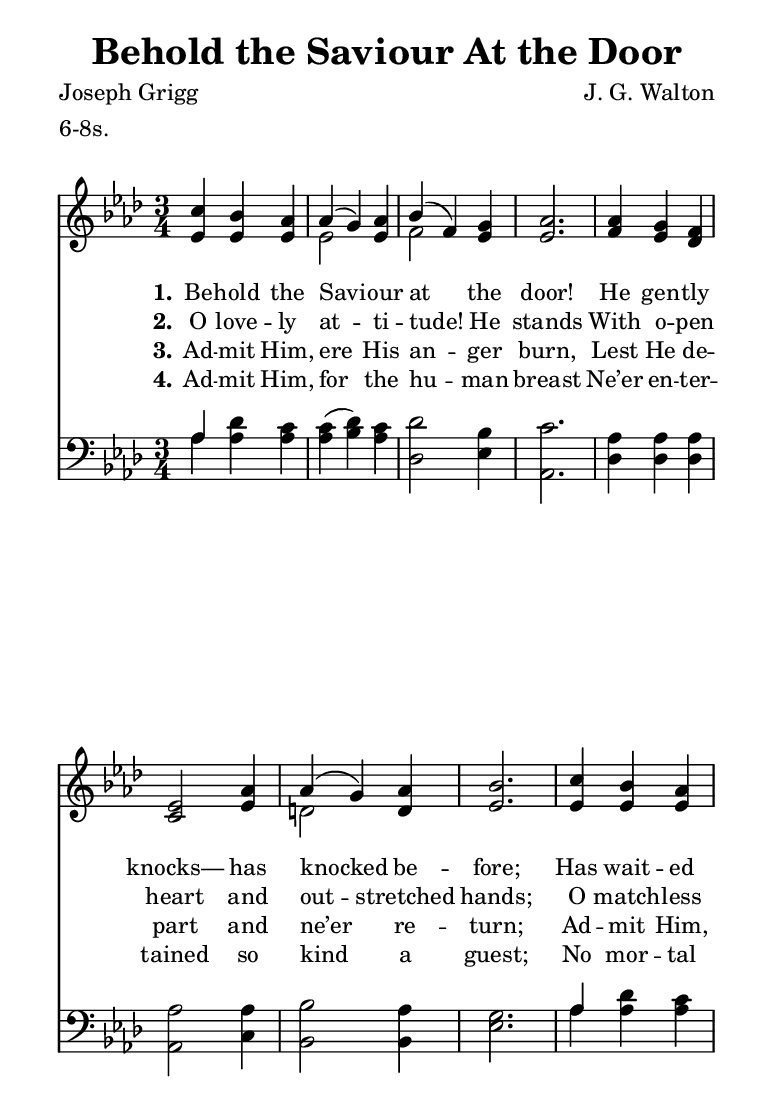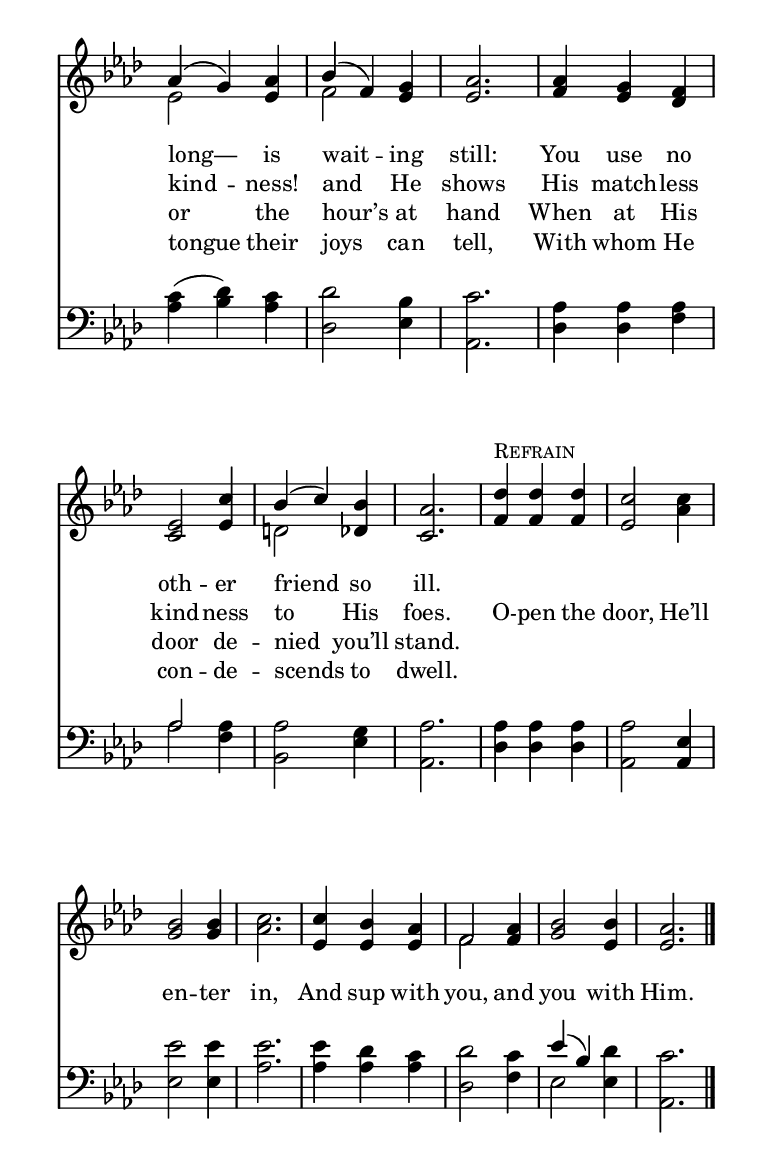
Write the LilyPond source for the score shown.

\include "common/global.ily"
\paper {
  \include "common/paper.ily"
  system-count = #(cond (is-eogsized 4) (#t #f))
}

\header{
  hymnnumber = "4"
  title = "Behold the Saviour At the Door"
  tunename = "St. Catherine"
  meter = "6-8s."
  poet = "Joseph Grigg"
  composer = "J. G. Walton"
  %copyright = ""
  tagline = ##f
}

patternA = { c4 c4 c4 | c4( c4) c4 | c4( c4) c4 | c2. \break } % Soprano 1
patternB = { c4 c4 c4 | c2      c4 | c4( c4) c4 | c2. \break } % Soprano 2
patternC = { c4 c4 c4 | c2      c4 | c2      c4 | c2. \break } % Alto 1 & Tenor / Bass 2
patternD = { c4 c4 c4 | c2      c4 | c2      c4 | c2. \break } % Alto 2
patternE = { c4 c4 c4 | c4( c4) c4 | c2      c4 | c2. \break } % Tenor / Bass 1

patternR = { c4 c4 c4 | c2      c4 | c2      c4 | c2. \break } % Soprano / Alto / Bass Refrain
patternS = { c4 c4 c4 | c2      c4 | c4( c4) c4 | c2. \break } % Tenor Refrain

global = {
  \include "common/overrides.ily"
  \override Staff.TimeSignature.style = #'numbered \time 3/4
  \once \override Score.MetronomeMark.transparent = ##t
  \tempo 4 = 96
  \key aes \major
  \autoBeamOff
}

notesSoprano = {
\global
\relative c'' {

  \changePitch \patternA { c bes aes   | aes g aes | bes f g   | aes }
  \changePitch \patternB { aes g f     | ees aes   | aes g aes | bes }
  \changePitch \patternA { c bes aes   | aes g aes | bes f g   | aes }
  \changePitch \patternB { aes g f     | ees c'    | bes c bes | aes }

  << s^\markup { \small \caps "Refrain" }
  \changePitch \patternR { des des des | c c       | bes bes   | c   } >>
  \changePitch \patternR { c bes aes   | f aes     | bes bes   | aes }
  \bar "|."

}
}

notesAlto = {
\global
\relative e' {

  \changePitch \patternC { ees ees ees | ees ees | f ees | ees }
  \changePitch \patternD { f ees des   | c ees   | d d   | ees }
  \changePitch \patternC { ees ees ees | ees ees | f ees | ees }
  \changePitch \patternD { f ees des   | c ees   | d des | c   }

  \changePitch \patternR { f f f       | ees aes | g g   | aes }
  \changePitch \patternR { ees ees ees | f f     | g ees | ees }

}
}

notesTenor = {
\global
\relative a {

  \changePitch \patternE { aes des c   | c des c | des bes     | c   }
  \changePitch \patternC { aes aes aes | aes aes | bes aes     | g   }
  \changePitch \patternE { aes des c   | c des c | des bes     | c   }
  \changePitch \patternC { aes aes aes | aes aes | aes g       | aes }

  \changePitch \patternR { aes aes aes | aes ees | ees' ees    | ees }
  \changePitch \patternS { ees des c   | des c   | ees bes des | c   }

}
}

notesBass = {
\global
\relative f {

  \changePitch \patternE { aes aes aes | aes bes aes | des, ees | aes, }
  \changePitch \patternC { des des des | aes c       | bes bes  | ees  }
  \changePitch \patternE { aes aes aes | aes bes aes | des, ees | aes, }
  \changePitch \patternC { des des f   | aes f       | bes, ees | aes, }

  \changePitch \patternR { des des des | aes aes     | ees' ees | aes  }
  \changePitch \patternR { aes aes aes | des, f      | ees ees  | aes, }

}
}

Refrain = \lyricmode {

  O -- pen the door, He’ll en -- ter in,
  And sup with you, and you with Him.

}

wordsA = \lyricmode {
\set stanza = "1."

  Be -- hold the Sav -- iour at the door!
  He gen -- tly knocks— has knocked be -- fore;
  Has wait -- ed long— is wait -- ing still:
  You use no oth -- er friend so ill.

}

wordsB = \lyricmode {
\set stanza = "2."

  O love -- ly at -- ti -- tude! He stands
  With o -- pen heart and out -- stretched hands;
  O match -- less kind -- ness! and He shows
  His match -- less kind -- ness to His foes.
  \Refrain
}

wordsC = \lyricmode {
\set stanza = "3."

  Ad -- mit Him, ere His an -- ger burn,
  Lest He de -- part and ne’er re -- turn;
  Ad -- mit Him, or the hour’s at hand
  When at His door de -- nied you’ll stand.

}

wordsD = \lyricmode {
\set stanza = "4."

  Ad -- mit Him, for the hu -- man breast
  Ne’er en -- ter -- tained so kind a guest;
  No mor -- tal tongue their joys can tell,
  With whom He con -- de -- scends to dwell.

}


\score {
  \context ChoirStaff <<
    \context Staff = upper <<
      \set Staff.autoBeaming = ##f
      \set ChoirStaff.systemStartDelimiter = #'SystemStartBar
      \set ChoirStaff.printPartCombineTexts = ##f
      \partcombine #'(2 . 9) \notesSoprano \notesAlto
      \context NullVoice = sopranos { \voiceOne << \notesSoprano >> }
      \context NullVoice = altos { \voiceTwo << \notesAlto >> }
      \context Lyrics = one   \lyricsto sopranos \wordsA
      \context Lyrics = two   \lyricsto sopranos \wordsB
      \context Lyrics = three \lyricsto sopranos \wordsC
      \context Lyrics = four  \lyricsto sopranos \wordsD
    >>
    \context Staff = men <<
      \clef bass
      \set ChoirStaff.printPartCombineTexts = ##f
      \partcombine #'(2 . 9) \notesTenor \notesBass
      \context NullVoice = tenors { \voiceOne << \notesTenor >> }
      \context NullVoice = basses { \voiceTwo << \notesBass >> }
    >>
  >>
  \layout {
    \include "common/layout.ily"
  }
  \midi{
    \include "common/midi.ily"
  }
}

\version "2.19.49"  % necessary for upgrading to future LilyPond versions.

% vi:set et ts=2 sw=2 ai nocindent syntax=lilypond:
